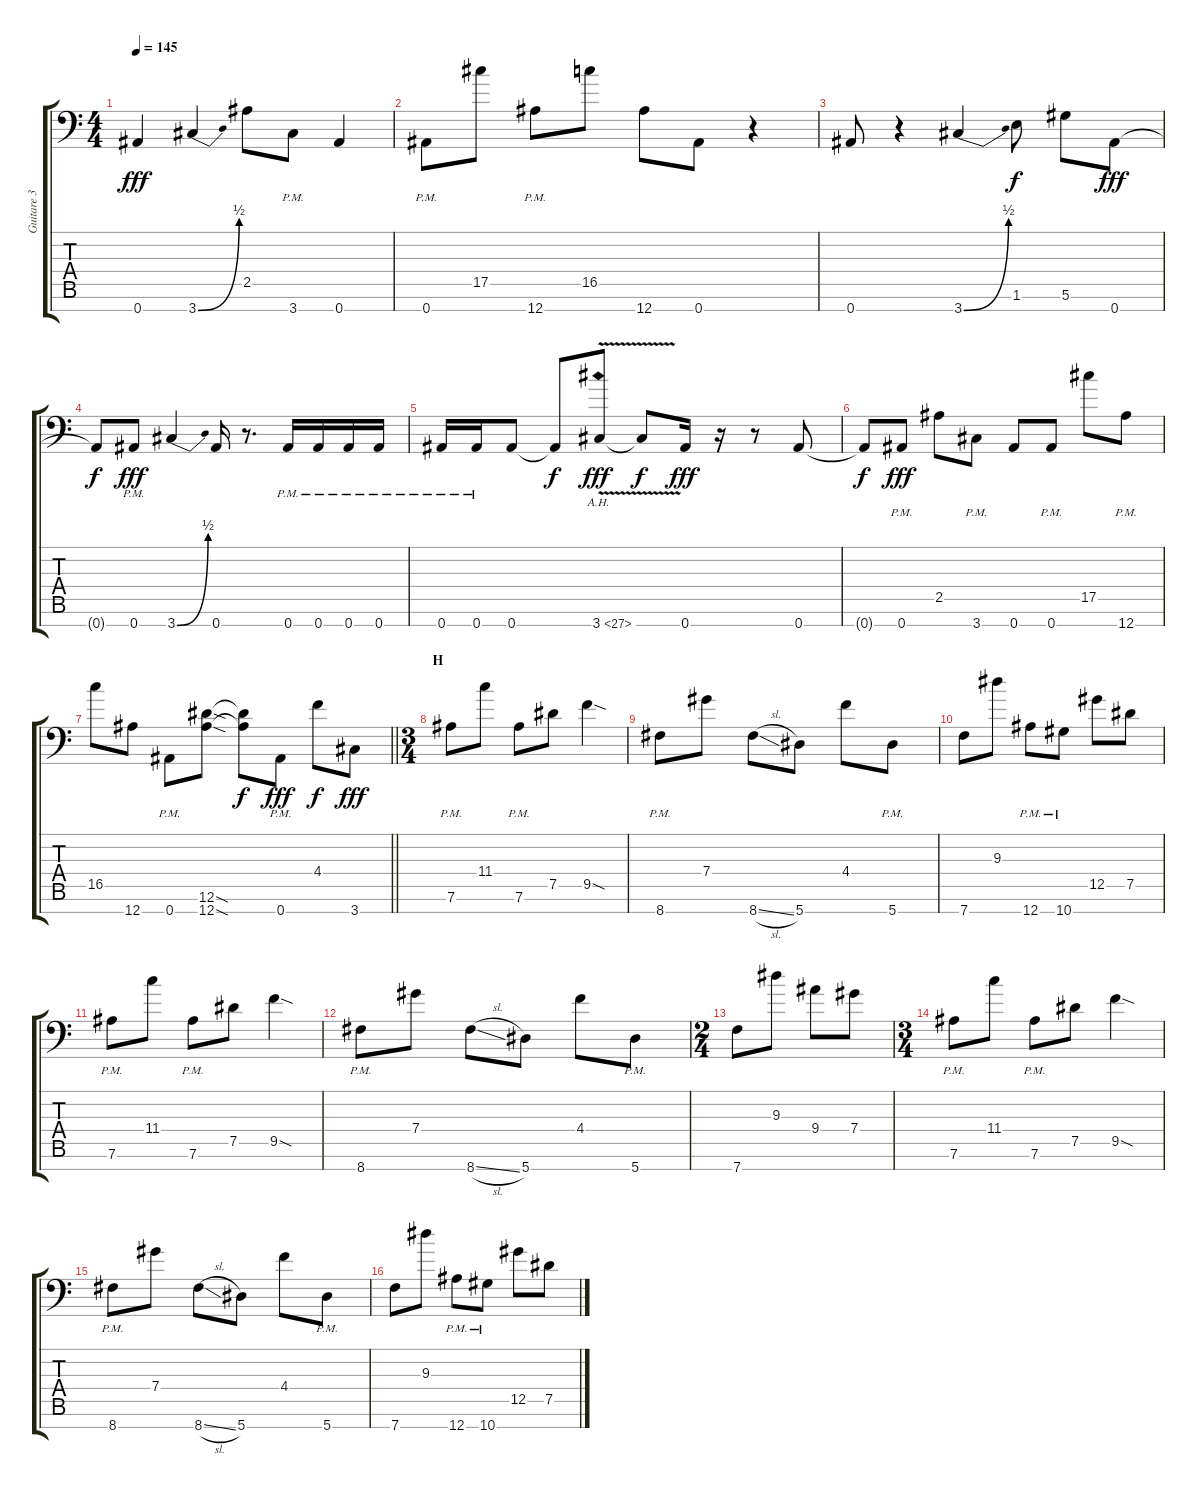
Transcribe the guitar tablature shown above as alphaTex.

\track ("Guitare 3" "Guitare 3") {instrument distortionguitar}
\staff {score tabs}
\tuning (Eb4 Bb3 Gb3 Db3 Ab2 Eb2 Bb1) {hide}
\ts (4 4)
\tempo 145
\clef f4
\ks c
0.7.4{dy fff} 3.7{be (bend 0 0 60 2)}.4 2.5.8 3.7{pm}.8 0.7.4 |
0.7{pm}.8 17.5.8 12.7{pm}.8 16.5.8 12.7.8 0.7.8 r.4 |
0.7.8 r.4 3.7{be (bend 0 0 60 2)}.4 1.6.8{dy f} 5.6.8 0.7.8{dy fff} |
0.7{t}.8{dy f} 0.7{pm}.8{dy fff} 3.7{be (bend 0 0 60 2)}.4 0.7.16 r.8{d} 0.7{pm}.16 0.7{pm}.16 0.7{pm}.16 0.7{pm}.16 |
0.7{pm}.16 0.7{pm}.16 0.7.8 0.7{t}.8{dy f} 3.7{ah 24 v}.8{dy fff} 3.7{t}.8{dy f} 0.7.16{dy fff} r.16 r.8 0.7.8 |
0.7{t}.8{dy f} 0.7{pm}.8{dy fff} 2.5.8 3.7{pm}.8 0.7.8 0.7{pm}.8 17.5.8 12.7{pm}.8 |
\barLineRight lightlight
16.5.8 12.7.8 0.7{pm}.8 (12.6{sod} 12.7{sod}).8 (12.6{t} 12.7{t}).8{dy f} 0.7{pm}.8{dy fff} 4.4.8{dy f} 3.7.8{dy fff} |
\ts (3 4)
\section ("" "H")
7.6{pm}.8{volume 10 balance 13} 11.4.8 7.6{pm}.8 7.5.8 9.5{sod}.4 |
8.7{pm}.8 7.4.8 8.7{sl}.8 5.7.8 4.4.8 5.7{pm}.8 |
7.7.8 9.3.8 12.7{pm}.8 10.7{pm}.8 12.5.8 7.5.8 |
7.6{pm}.8 11.4.8 7.6{pm}.8 7.5.8 9.5{sod}.4 |
8.7{pm}.8 7.4.8 8.7{sl}.8 5.7.8 4.4.8 5.7{pm}.8 |
\ts (2 4)
7.7.8 9.3.8 9.4.8 7.4.8 |
\ts (3 4)
7.6{pm}.8 11.4.8 7.6{pm}.8 7.5.8 9.5{sod}.4 |
8.7{pm}.8 7.4.8 8.7{sl}.8 5.7.8 4.4.8 5.7{pm}.8 |
7.7.8 9.3.8 12.7{pm}.8 10.7{pm}.8 12.5.8 7.5.8
